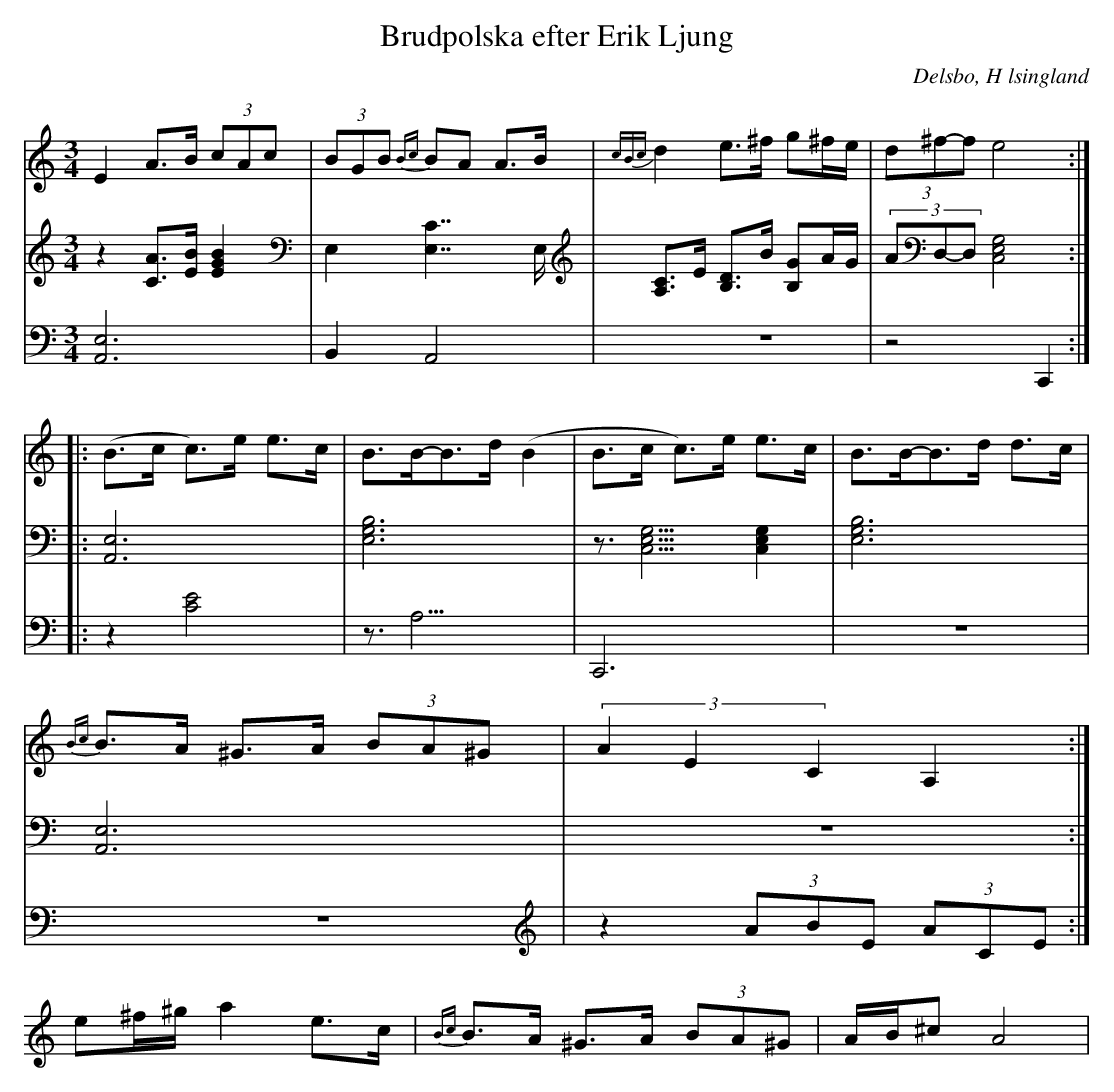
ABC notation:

X:1
T: Brudpolska efter Erik Ljung
Q: 105
O: Delsbo, H lsingland
M: 3/4
L: 1/8
K: Am
V:1
V:2
V:3 Merge
V:1
E2 A>B (3cAc| (3BGB {Bc}BA A>B|{cBc}d2 e>^f g^f/e/|(3d^f-f e4 :|
|:(B>c c)>e e>c|B>B-B>d (B2|B>c c)>e e>c|B>B-B>d d>c|
{Bc}B>A ^G>A (3BA^G|(3A2E2C2 A,2:|
e^f/^g/ a2 e>c|{Bc}B>A ^G>A (3BA^G|A/B/^c A4|
V:2
z2 [AC]>[BE] [B2E2G2]|E,2 [C7/2E,7/2]E,/|[A,C]>E [B,D]>B [B,G]A/G/|(3AD,-D, [E,4G,4C,4]:|
|:[A,,6E,6]|[E,6G,6B,6]|z3/2[E,5/2G,5/2C,5/2] [E,2G,2C,2]|[E,6G,6B,6]|
[A,,6E,6]|z6:|
V:3
[A,,6E,6]|B,,2 A,,4|z6|z4 C,,2:|
|:z2 [C4E4]|z3<A,3|C,,6|z6|
z6|z2 (3ABE (3ACE:|
